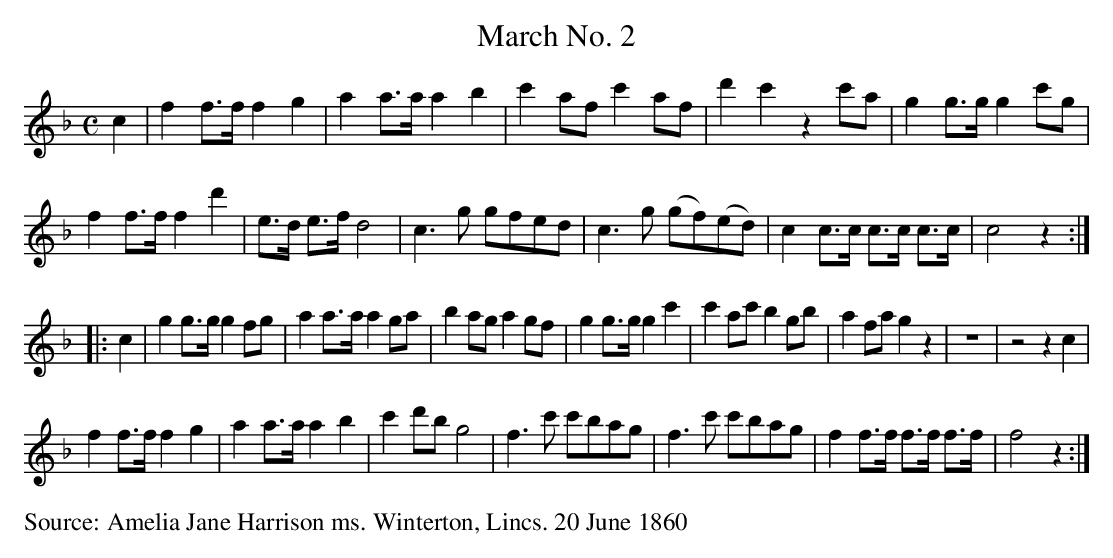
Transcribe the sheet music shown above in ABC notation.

X:1
T:March No. 2
M:C
L:1/8
K:F
c2|f2f>ff2g2|a2a>aa2b2|c'2afc'2af|d'2c'2z2c'a|g2g>gg2c'g|
f2f>ff2d'2| e>d e>f d4| c3g gfed|c3g (gf)(ed)|c2 c>c c>c c>c|c4z2::
c2|g2g>gg2fg|a2a>aa2ga|b2ag a2gf| g2g>gg2c'2|c'2ac' b2gb|a2fag2z2|Z|z4z2c2|
f2f>f f2g2|a2a>a a2b2|c'2d'b g4|f3c' c'bag |f3c' c'bag|f2f>f f>f f>f|f4z2:|
